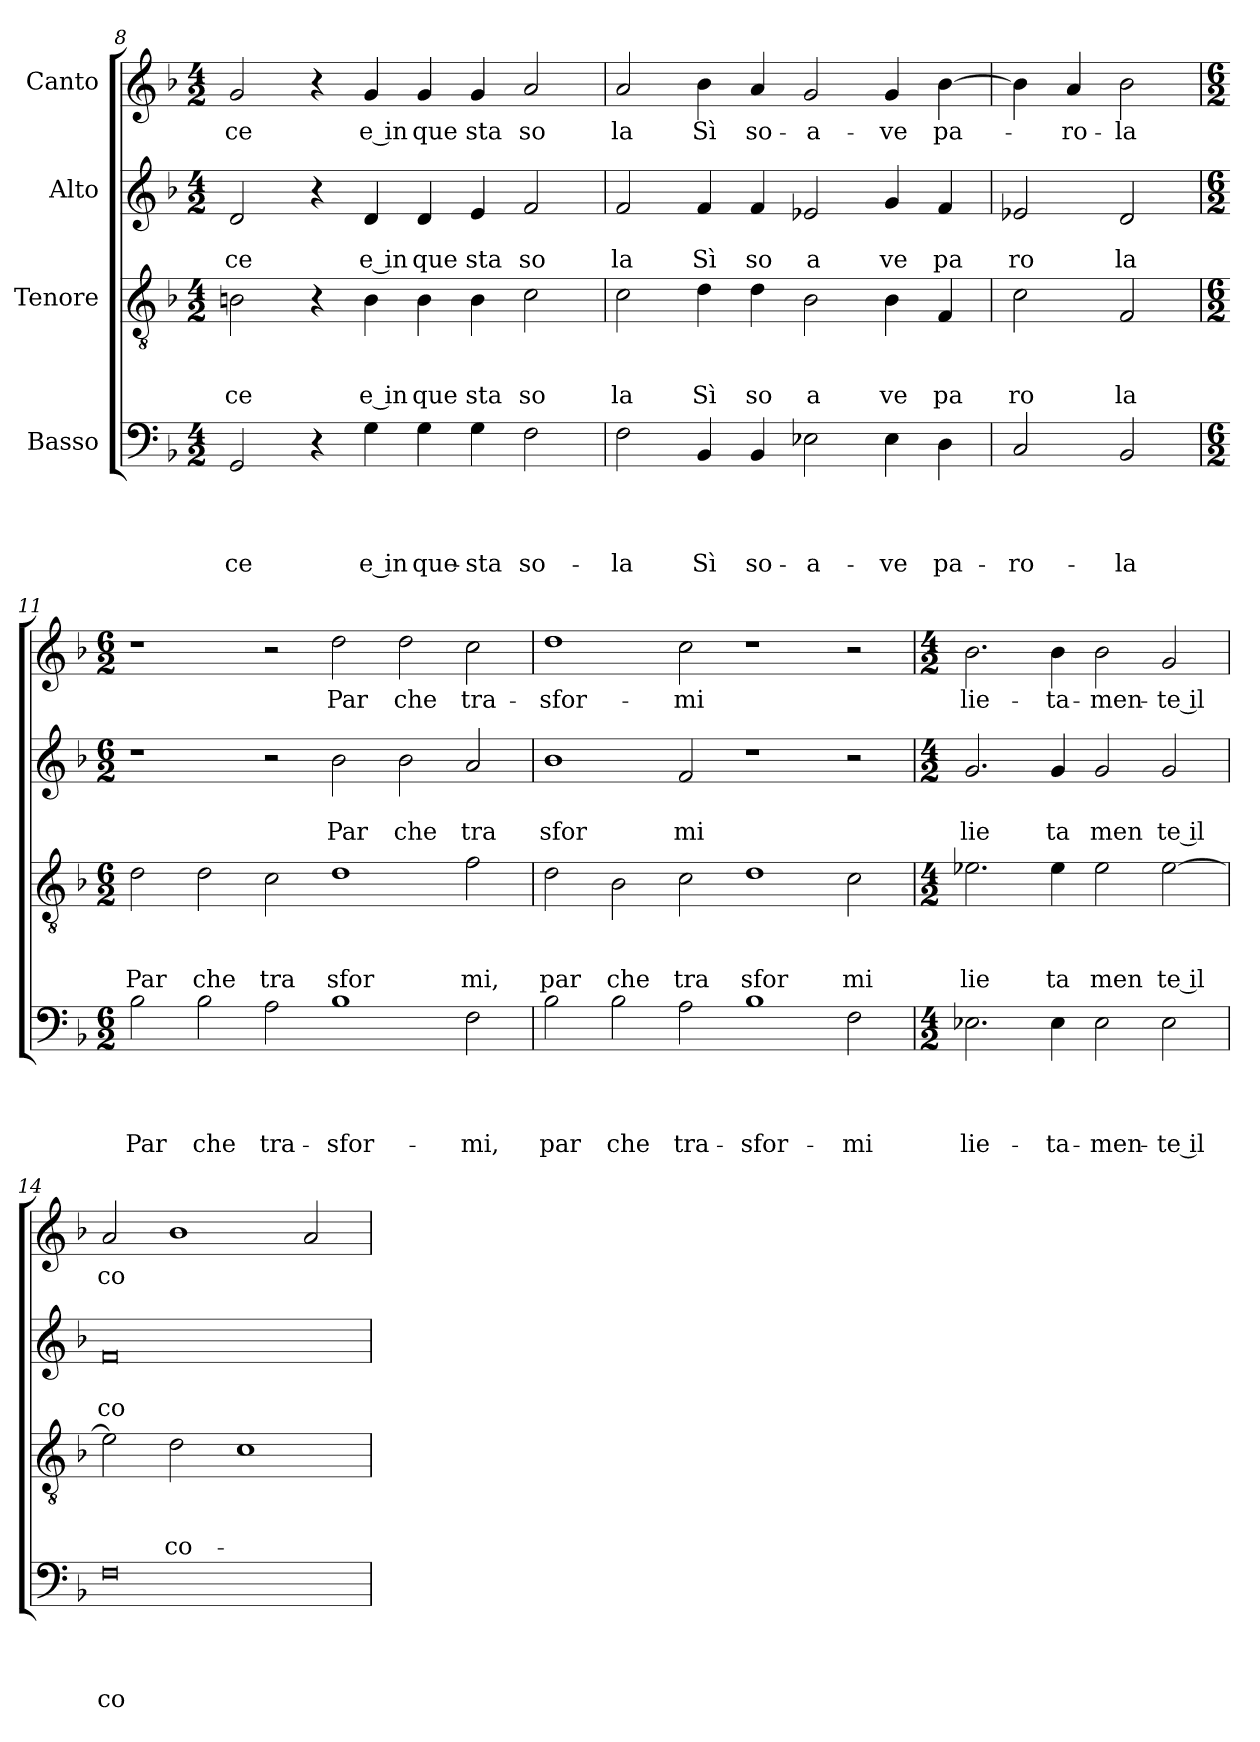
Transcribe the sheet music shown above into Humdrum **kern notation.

**kern	**text	**text	**text	**text	**kern	**text	**text	**text	**kern	**text	**text	**kern	**text
*part4	*part4	*part4	*part4	*part4	*part3	*part3	*part3	*part3	*part2	*part2	*part2	*part1	*part1
*staff4	*staff4	*staff4	*staff4	*staff4	*staff3	*staff3	*staff3	*staff3	*staff2	*staff2	*staff2	*staff1	*staff1
*I"Basso	*	*	*	*	*I"Tenore	*	*	*	*I"Alto	*	*	*I"Canto	*
*clefF4	*	*	*	*	*clefGv2	*	*	*	*clefG2	*	*	*clefG2	*
*k[b-]	*	*	*	*	*k[b-]	*	*	*	*k[b-]	*	*	*k[b-]	*
*F:	*	*	*	*	*F:	*	*	*	*F:	*	*	*F:	*
*M4/2	*	*	*	*	*M4/2	*	*	*	*M4/2	*	*	*M4/2	*
=8	=8	=8	=8	=8	=8	=8	=8	=8	=8	=8	=8	=8	=8
!	!	!	!	!LO:LY:b	!	!	!	!LO:LY:b	!	!	!LO:LY:b	!	!LO:LY:b
2GG/	.	.	.	-ce	2Bn\	.	.	ce	2d/	.	ce	2g/	ce
4r	.	.	.	.	4r	.	.	.	4r	.	.	4r	.
!	!	!	!	!LO:LY:b:rj	!	!	!	!LO:LY:b:rj	!	!	!LO:LY:b:rj	!	!LO:LY:b:rj
4G\	.	.	.	e in	4B\	.	.	e in	4d/	.	e in	4g/	e in
!	!	!	!	!LO:LY:b	!	!	!	!LO:LY:b	!	!	!LO:LY:b	!	!LO:LY:b
4G\	.	.	.	que-	4B\	.	.	que	4d/	.	que	4g/	que
!	!	!	!	!LO:LY:b	!	!	!	!LO:LY:b	!	!	!LO:LY:b	!	!LO:LY:b
4G\	.	.	.	-sta	4B\	.	.	sta	4e/	.	sta	4g/	sta
!	!	!	!	!LO:LY:b	!	!	!	!LO:LY:b	!	!	!LO:LY:b	!	!LO:LY:b
2F\	.	.	.	so-	2c\	.	.	so	2f/	.	so	2a/	so
!!LO:PB:g=z
=9	=9	=9	=9	=9	=9	=9	=9	=9	=9	=9	=9	=9	=9
!	!	!	!	!LO:LY:b	!	!	!	!LO:LY:b	!	!	!LO:LY:b	!	!LO:LY:b
2F\	.	.	.	-la	2c\	.	.	la	2f/	.	la	2a/	la
!	!	!	!	!LO:LY:b	!	!	!	!LO:LY:b	!	!	!LO:LY:b	!	!LO:LY:b
4BB-/	.	.	.	Sì	4d\	.	.	Sì	4f/	.	Sì	4b-\	Sì
!	!	!	!	!LO:LY:b	!	!	!	!LO:LY:b	!	!	!LO:LY:b	!	!LO:LY:b
4BB-/	.	.	.	so-	4d\	.	.	so	4f/	.	so	4a/	so-
!	!	!	!	!LO:LY:b	!	!	!	!LO:LY:b	!	!	!LO:LY:b	!	!LO:LY:b
2E-X\	.	.	.	-a-	2B-\	.	.	a	2e-X/	.	a	2g/	-a-
!	!	!	!	!LO:LY:b	!	!	!	!LO:LY:b	!	!	!LO:LY:b	!	!LO:LY:b
4E-\	.	.	.	-ve	4B-\	.	.	ve	4g/	.	ve	4g/	-ve
!	!	!	!	!LO:LY:b	!	!	!	!LO:LY:b	!	!	!LO:LY:b	!	!LO:LY:b
4D\	.	.	.	pa-	4F/	.	.	pa	4f/	.	pa	[>4b-\	pa-
=10	=10	=10	=10	=10	=10	=10	=10	=10	=10	=10	=10	=10	=10
!	!	!	!	!LO:LY:b	!	!	!	!LO:LY:b	!	!	!LO:LY:b	!	!
2C/	.	.	.	-ro-	2c\	.	.	ro	2e-X/	.	ro	4b->\]	.
!	!	!	!	!	!	!	!	!	!	!	!	!	!LO:LY:b
.	.	.	.	.	.	.	.	.	.	.	.	4a/	-ro-
!	!	!	!	!LO:LY:b	!	!	!	!LO:LY:b	!	!	!LO:LY:b	!	!LO:LY:b
2BB-/	.	.	.	-la	2F/	.	.	la	2d/	.	la	2b-\	-la
=11	=11	=11	=11	=11	=11	=11	=11	=11	=11	=11	=11	=11	=11
*M6/2	*	*	*	*	*M6/2	*	*	*	*M6/2	*	*	*M6/2	*
!	!	!	!	!LO:LY:b	!	!	!	!LO:LY:b	!	!	!	!	!
2B-\	.	.	.	Par	2d\	.	.	Par	1r	.	.	1r	.
!	!	!	!	!LO:LY:b	!	!	!	!LO:LY:b	!	!	!	!	!
2B-\	.	.	.	che	2d\	.	.	che	.	.	.	.	.
!	!	!	!	!LO:LY:b	!	!	!	!LO:LY:b	!	!	!	!	!
2A\	.	.	.	tra-	2c\	.	.	tra	2r	.	.	2r	.
!	!	!	!	!LO:LY:b	!	!	!	!LO:LY:b	!	!	!LO:LY:b	!	!LO:LY:b
1B-	.	.	.	-sfor-	1d	.	.	sfor	2b-\	.	Par	2dd\	Par
!	!	!	!	!	!	!	!	!	!	!	!LO:LY:b	!	!LO:LY:b
.	.	.	.	.	.	.	.	.	2b-\	.	che	2dd\	che
!	!	!	!	!LO:LY:b	!	!	!	!LO:LY:b	!	!	!LO:LY:b	!	!LO:LY:b
2F\	.	.	.	-mi,	2f\	.	.	mi,	2a/	.	tra	2cc\	tra-
=12	=12	=12	=12	=12	=12	=12	=12	=12	=12	=12	=12	=12	=12
!	!	!	!	!LO:LY:b	!	!	!	!LO:LY:b	!	!	!LO:LY:b	!	!LO:LY:b
2B-\	.	.	.	par	2d\	.	.	par	1b-	.	sfor	1dd	-sfor-
!	!	!	!	!LO:LY:b	!	!	!	!LO:LY:b	!	!	!	!	!
2B-\	.	.	.	che	2B-\	.	.	che	.	.	.	.	.
!	!	!	!	!LO:LY:b	!	!	!	!LO:LY:b	!	!	!LO:LY:b	!	!LO:LY:b
2A\	.	.	.	tra-	2c\	.	.	tra	2f/	.	mi	2cc\	-mi
!	!	!	!	!LO:LY:b	!	!	!	!LO:LY:b	!	!	!	!	!
1B-	.	.	.	-sfor-	1d	.	.	sfor	1r	.	.	1r	.
!	!	!	!	!LO:LY:b	!	!	!	!LO:LY:b	!	!	!	!	!
2F\	.	.	.	-mi	2c\	.	.	mi	2r	.	.	2r	.
=13	=13	=13	=13	=13	=13	=13	=13	=13	=13	=13	=13	=13	=13
*M4/2	*	*	*	*	*M4/2	*	*	*	*M4/2	*	*	*M4/2	*
!	!	!	!	!LO:LY:b	!	!	!	!LO:LY:b	!	!	!LO:LY:b	!	!LO:LY:b
2.E-X\	.	.	.	lie-	2.e-X\	.	.	lie	2.g/	.	lie	2.b-\	lie-
!	!	!	!	!LO:LY:b	!	!	!	!LO:LY:b	!	!	!LO:LY:b	!	!LO:LY:b
4E-\	.	.	.	-ta-	4e-\	.	.	ta	4g/	.	ta	4b-\	-ta-
!	!	!	!	!LO:LY:b	!	!	!	!LO:LY:b	!	!	!LO:LY:b	!	!LO:LY:b
2E-\	.	.	.	-men-	2e-\	.	.	men	2g/	.	men	2b-\	-men-
!	!	!	!	!LO:LY:b:rj	!	!	!	!LO:LY:b	!	!	!LO:LY:b:rj	!	!LO:LY:b:rj
2E-\	.	.	.	-te il	[>2e-\	.	.	te il	2g/	.	te il	2g/	-te il
!!LO:LB:g=z
=14	=14	=14	=14	=14	=14	=14	=14	=14	=14	=14	=14	=14	=14
!	!	!	!	!LO:LY:b	!	!	!	!	!	!	!LO:LY:b	!	!LO:LY:b
0F	.	.	.	co	2e-\]	.	.	.	0f	.	co	2a/	co
!	!	!	!	!	!	!	!	!LO:LY:b	!	!	!	!	!
.	.	.	.	.	2d\	.	.	co-	.	.	.	1b-	.
.	.	.	.	.	1c	.	.	.	.	.	.	.	.
.	.	.	.	.	.	.	.	.	.	.	.	2a/	.
=	=	=	=	=	=	=	=	=	=	=	=	=	=
*-	*-	*-	*-	*-	*-	*-	*-	*-	*-	*-	*-	*-	*-
